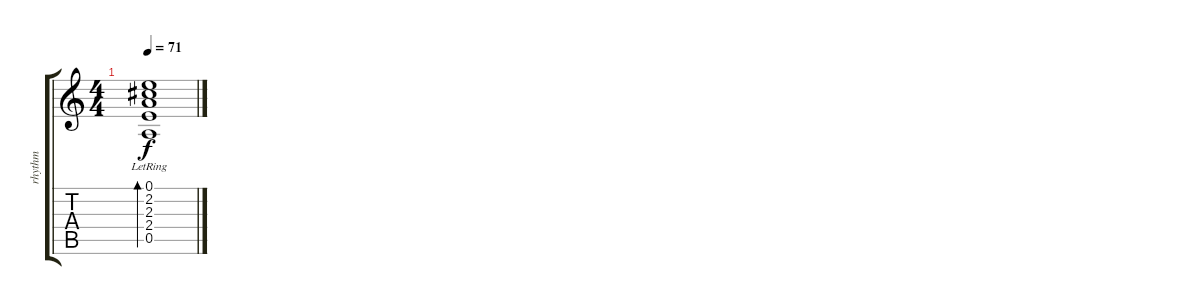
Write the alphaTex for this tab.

\track ("rhythm" "rhythm") {instrument electricguitarclean}
\staff {score tabs}
\tuning (E4 B3 G3 D3 A2 E2) {hide}
\ts (4 4)
\tempo 71
\clef g2
\ks c
(0.1{lr} 2.2{lr} 2.3{lr} 2.4{lr} 0.5{lr}).1{bd 120 dy f}
